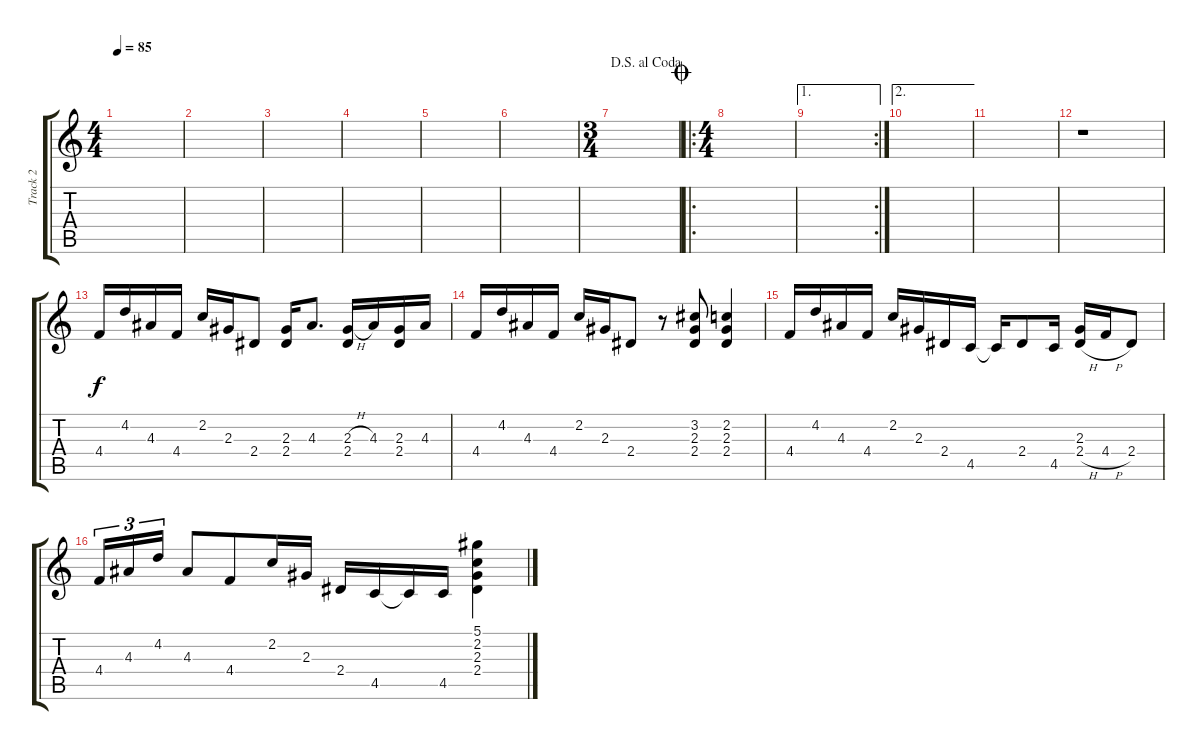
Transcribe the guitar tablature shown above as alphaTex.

\track ("Track 2" "Track 2") {instrument acousticguitarsteel}
\staff {score tabs}
\tuning (Eb4 Bb3 Gb3 Db3 Ab2 Eb2) {hide}
\ts (4 4)
\tempo 85
\clef g2
\ks c
|
|
|
|
|
|
\ts (3 4)
\jump dalsegnoalcoda
|
\ro
\ts (4 4)
\jump coda
|
\ae 1
\rc 2
|
\ae 2
|
|
r.1 |
4.4.16 4.2.16 4.3.16 4.4.16 2.2.16 2.3.16 2.4.8 (2.3 2.4).16 4.3.8{d} (2.3{h} 2.4).16 4.3.16 (2.3 2.4).16 4.3.16 |
4.4.16 4.2.16 4.3.16 4.4.16 2.2.16 2.3.16 2.4.8 r.8 (3.2 2.3 2.4).8 (2.2 2.3 2.4).4 |
4.4.16 4.2.16 4.3.16 4.4.16 2.2.16 2.3.16 2.4.16 4.5.16 4.5{t}.16 2.4.8 4.5.16 (2.3 2.4{h}).16 4.4{h}.16 2.4.8 |
4.4.16{tu (3 2)} 4.3.16{tu (3 2)} 4.2.16{tu (3 2)} 4.3.8{beam merge} 4.4.8 2.2.16 2.3.16 2.4.16 4.5.16 4.5{t}.16 4.5.16 (5.1 2.2 2.3 2.4).4
